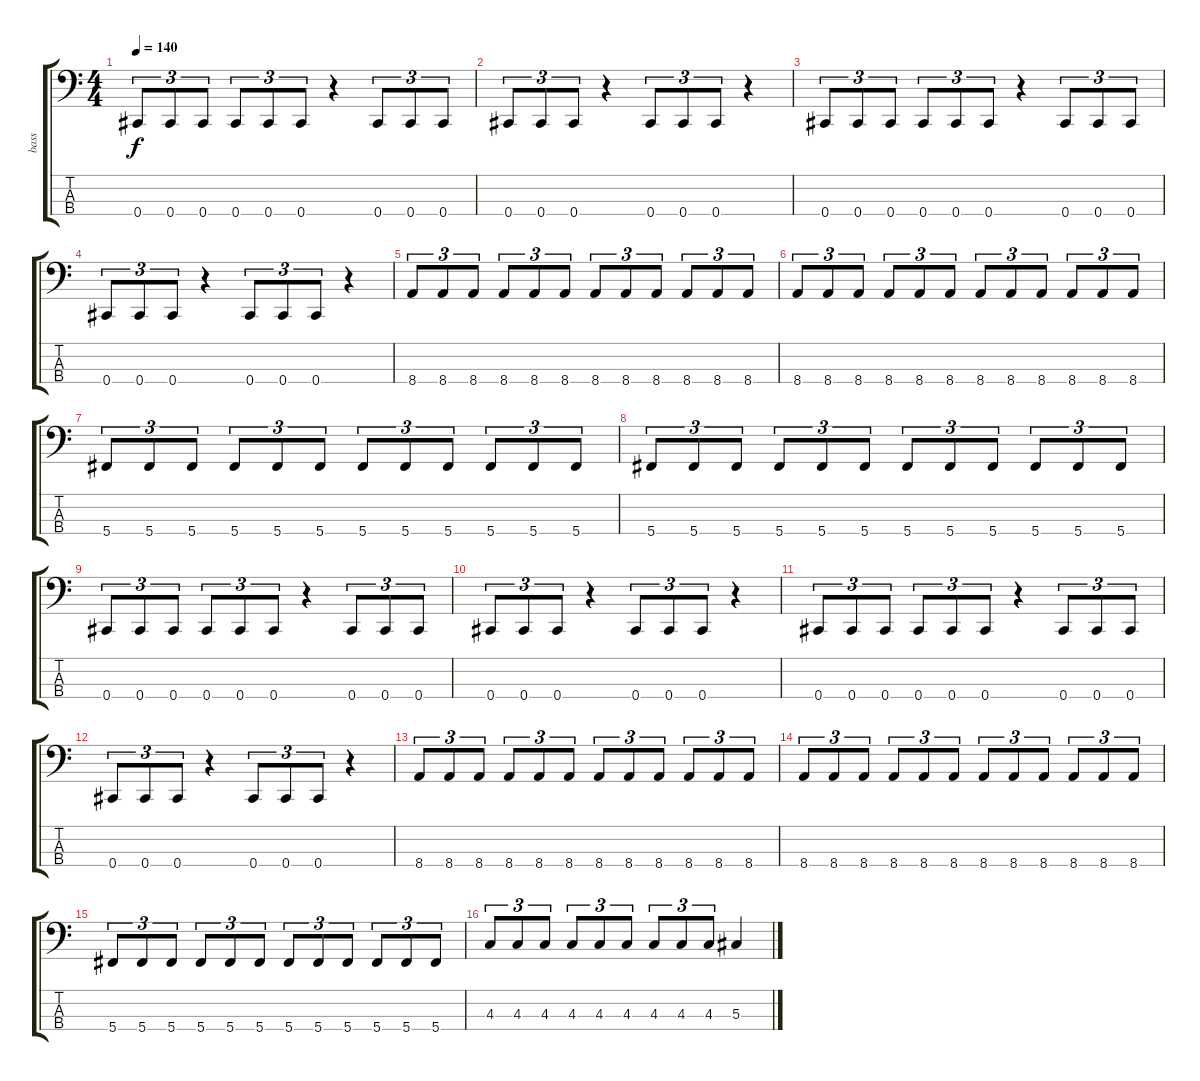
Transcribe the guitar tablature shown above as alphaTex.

\track ("bass" "bass") {instrument electricbasspick}
\staff {score tabs}
\tuning (Gb2 Db2 Ab1 Db1) {hide}
\ts (4 4)
\tempo 140
\clef f4
\ks c
0.4.8{tu (3 2) dy f} 0.4.8{tu (3 2)} 0.4.8{tu (3 2)} 0.4.8{tu (3 2)} 0.4.8{tu (3 2)} 0.4.8{tu (3 2)} r.4 0.4.8{tu (3 2)} 0.4.8{tu (3 2)} 0.4.8{tu (3 2)} |
0.4.8{tu (3 2)} 0.4.8{tu (3 2)} 0.4.8{tu (3 2)} r.4 0.4.8{tu (3 2)} 0.4.8{tu (3 2)} 0.4.8{tu (3 2)} r.4 |
0.4.8{tu (3 2)} 0.4.8{tu (3 2)} 0.4.8{tu (3 2)} 0.4.8{tu (3 2)} 0.4.8{tu (3 2)} 0.4.8{tu (3 2)} r.4 0.4.8{tu (3 2)} 0.4.8{tu (3 2)} 0.4.8{tu (3 2)} |
0.4.8{tu (3 2)} 0.4.8{tu (3 2)} 0.4.8{tu (3 2)} r.4 0.4.8{tu (3 2)} 0.4.8{tu (3 2)} 0.4.8{tu (3 2)} r.4 |
8.4.8{tu (3 2)} 8.4.8{tu (3 2)} 8.4.8{tu (3 2)} 8.4.8{tu (3 2)} 8.4.8{tu (3 2)} 8.4.8{tu (3 2)} 8.4.8{tu (3 2)} 8.4.8{tu (3 2)} 8.4.8{tu (3 2)} 8.4.8{tu (3 2)} 8.4.8{tu (3 2)} 8.4.8{tu (3 2)} |
8.4.8{tu (3 2)} 8.4.8{tu (3 2)} 8.4.8{tu (3 2)} 8.4.8{tu (3 2)} 8.4.8{tu (3 2)} 8.4.8{tu (3 2)} 8.4.8{tu (3 2)} 8.4.8{tu (3 2)} 8.4.8{tu (3 2)} 8.4.8{tu (3 2)} 8.4.8{tu (3 2)} 8.4.8{tu (3 2)} |
5.4.8{tu (3 2)} 5.4.8{tu (3 2)} 5.4.8{tu (3 2)} 5.4.8{tu (3 2)} 5.4.8{tu (3 2)} 5.4.8{tu (3 2)} 5.4.8{tu (3 2)} 5.4.8{tu (3 2)} 5.4.8{tu (3 2)} 5.4.8{tu (3 2)} 5.4.8{tu (3 2)} 5.4.8{tu (3 2)} |
5.4.8{tu (3 2)} 5.4.8{tu (3 2)} 5.4.8{tu (3 2)} 5.4.8{tu (3 2)} 5.4.8{tu (3 2)} 5.4.8{tu (3 2)} 5.4.8{tu (3 2)} 5.4.8{tu (3 2)} 5.4.8{tu (3 2)} 5.4.8{tu (3 2)} 5.4.8{tu (3 2)} 5.4.8{tu (3 2)} |
0.4.8{tu (3 2)} 0.4.8{tu (3 2)} 0.4.8{tu (3 2)} 0.4.8{tu (3 2)} 0.4.8{tu (3 2)} 0.4.8{tu (3 2)} r.4 0.4.8{tu (3 2)} 0.4.8{tu (3 2)} 0.4.8{tu (3 2)} |
0.4.8{tu (3 2)} 0.4.8{tu (3 2)} 0.4.8{tu (3 2)} r.4 0.4.8{tu (3 2)} 0.4.8{tu (3 2)} 0.4.8{tu (3 2)} r.4 |
0.4.8{tu (3 2)} 0.4.8{tu (3 2)} 0.4.8{tu (3 2)} 0.4.8{tu (3 2)} 0.4.8{tu (3 2)} 0.4.8{tu (3 2)} r.4 0.4.8{tu (3 2)} 0.4.8{tu (3 2)} 0.4.8{tu (3 2)} |
0.4.8{tu (3 2)} 0.4.8{tu (3 2)} 0.4.8{tu (3 2)} r.4 0.4.8{tu (3 2)} 0.4.8{tu (3 2)} 0.4.8{tu (3 2)} r.4 |
8.4.8{tu (3 2)} 8.4.8{tu (3 2)} 8.4.8{tu (3 2)} 8.4.8{tu (3 2)} 8.4.8{tu (3 2)} 8.4.8{tu (3 2)} 8.4.8{tu (3 2)} 8.4.8{tu (3 2)} 8.4.8{tu (3 2)} 8.4.8{tu (3 2)} 8.4.8{tu (3 2)} 8.4.8{tu (3 2)} |
8.4.8{tu (3 2)} 8.4.8{tu (3 2)} 8.4.8{tu (3 2)} 8.4.8{tu (3 2)} 8.4.8{tu (3 2)} 8.4.8{tu (3 2)} 8.4.8{tu (3 2)} 8.4.8{tu (3 2)} 8.4.8{tu (3 2)} 8.4.8{tu (3 2)} 8.4.8{tu (3 2)} 8.4.8{tu (3 2)} |
5.4.8{tu (3 2)} 5.4.8{tu (3 2)} 5.4.8{tu (3 2)} 5.4.8{tu (3 2)} 5.4.8{tu (3 2)} 5.4.8{tu (3 2)} 5.4.8{tu (3 2)} 5.4.8{tu (3 2)} 5.4.8{tu (3 2)} 5.4.8{tu (3 2)} 5.4.8{tu (3 2)} 5.4.8{tu (3 2)} |
4.3.8{tu (3 2)} 4.3.8{tu (3 2)} 4.3.8{tu (3 2)} 4.3.8{tu (3 2)} 4.3.8{tu (3 2)} 4.3.8{tu (3 2)} 4.3.8{tu (3 2)} 4.3.8{tu (3 2)} 4.3.8{tu (3 2)} 5.3.4
